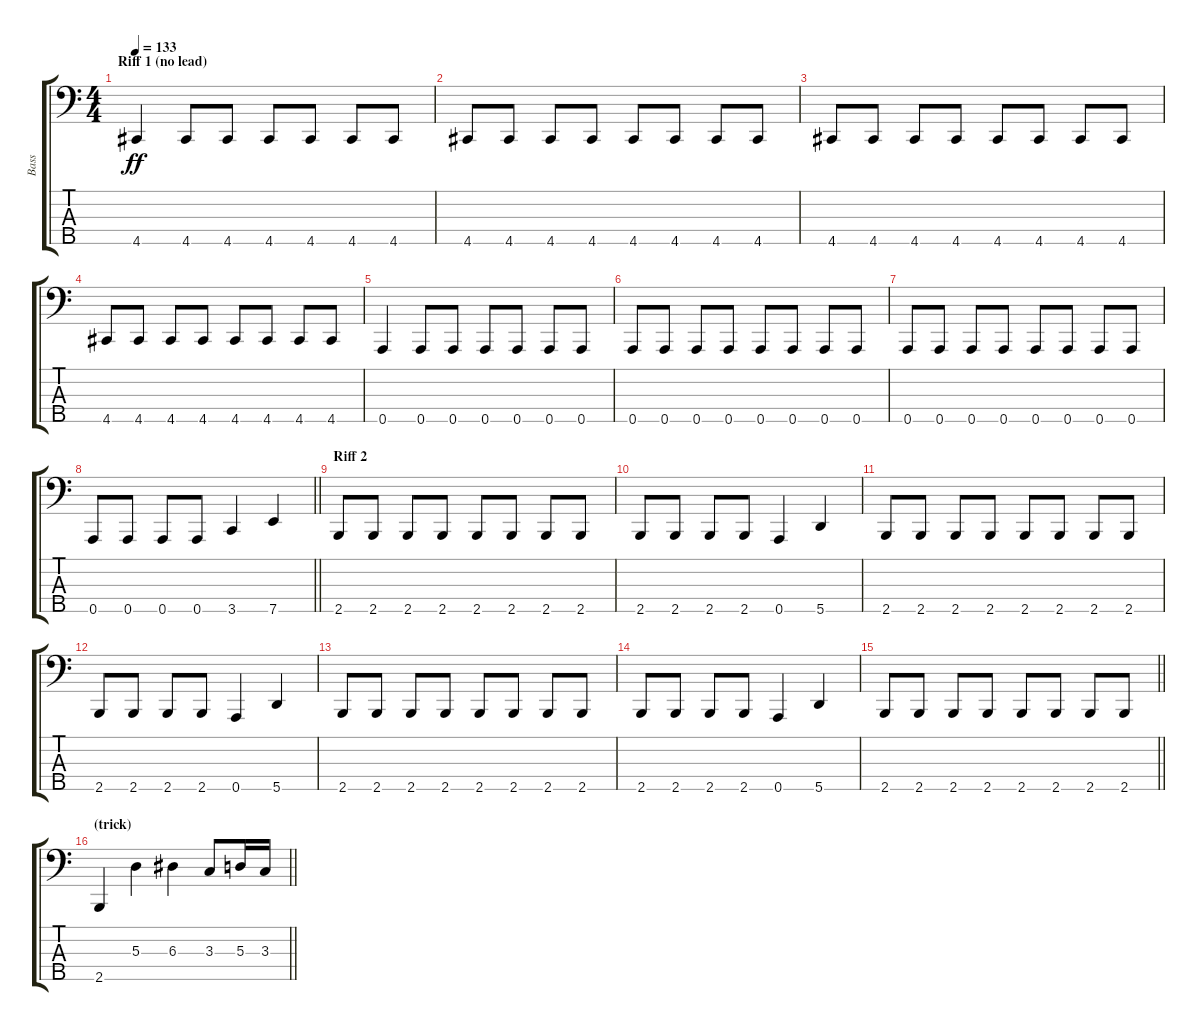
\track ("Bass" "Bass") {instrument electricbasspick}
\staff {score tabs}
\tuning (G2 D2 A1 E1 A0) {hide}
\ts (4 4)
\section ("" "Riff 1 (no lead)")
\tempo 133
\clef f4
\ks c
4.5.4{dy ff} 4.5.8 4.5.8 4.5.8 4.5.8 4.5.8 4.5.8 |
4.5.8 4.5.8 4.5.8 4.5.8 4.5.8 4.5.8 4.5.8 4.5.8 |
4.5.8 4.5.8 4.5.8 4.5.8 4.5.8 4.5.8 4.5.8 4.5.8 |
4.5.8 4.5.8 4.5.8 4.5.8 4.5.8 4.5.8 4.5.8 4.5.8 |
0.5.4 0.5.8 0.5.8 0.5.8 0.5.8 0.5.8 0.5.8 |
0.5.8 0.5.8 0.5.8 0.5.8 0.5.8 0.5.8 0.5.8 0.5.8 |
0.5.8 0.5.8 0.5.8 0.5.8 0.5.8 0.5.8 0.5.8 0.5.8 |
\barLineRight lightlight
0.5.8 0.5.8 0.5.8 0.5.8 3.5.4 7.5.4 |
\section ("" "Riff 2")
2.5.8 2.5.8 2.5.8 2.5.8 2.5.8 2.5.8 2.5.8 2.5.8 |
2.5.8 2.5.8 2.5.8 2.5.8 0.5.4 5.5.4 |
2.5.8 2.5.8 2.5.8 2.5.8 2.5.8 2.5.8 2.5.8 2.5.8 |
2.5.8 2.5.8 2.5.8 2.5.8 0.5.4 5.5.4 |
2.5.8 2.5.8 2.5.8 2.5.8 2.5.8 2.5.8 2.5.8 2.5.8 |
2.5.8 2.5.8 2.5.8 2.5.8 0.5.4 5.5.4 |
\barLineRight lightlight
2.5.8 2.5.8 2.5.8 2.5.8 2.5.8 2.5.8 2.5.8 2.5.8 |
\section ("" "(trick)")
\barLineRight lightlight
2.5.4 5.3.4 6.3.4 3.3.8 5.3.16 3.3.16
